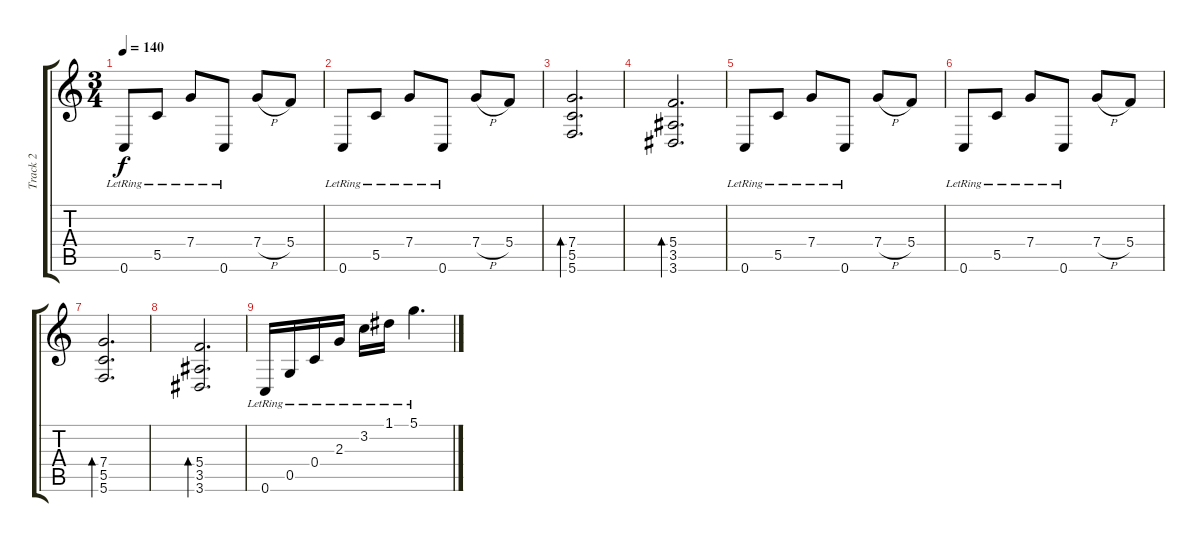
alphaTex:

\track ("Track 2" "Track 2") {instrument distortionguitar}
\staff {score tabs}
\tuning (D4 A3 F3 C3 G2 C2) {hide}
\ts (3 4)
\tempo 140
\clef g2
\ks c
0.6{lr}.8{dy f volume 8 balance 16 instrument acousticguitarsteel} 5.5{lr}.8 7.4{lr}.8 0.6{lr}.8 7.4{h}.8 5.4.8 |
0.6{lr}.8 5.5{lr}.8 7.4{lr}.8 0.6{lr}.8 7.4{h}.8 5.4.8 |
(7.4 5.5 5.6).2{d bd 240} |
(5.4 3.5 3.6).2{d bd 240} |
0.6{lr}.8 5.5{lr}.8 7.4{lr}.8 0.6{lr}.8 7.4{h}.8 5.4.8 |
0.6{lr}.8 5.5{lr}.8 7.4{lr}.8 0.6{lr}.8 7.4{h}.8 5.4.8 |
(7.4 5.5 5.6).2{d bd 240} |
(5.4 3.5 3.6).2{d bd 240} |
0.6{lr}.16 0.5{lr}.16 0.4{lr}.16 2.3{lr}.16 3.2{lr}.16 1.1{lr}.16 5.1{lr}.4{d}
